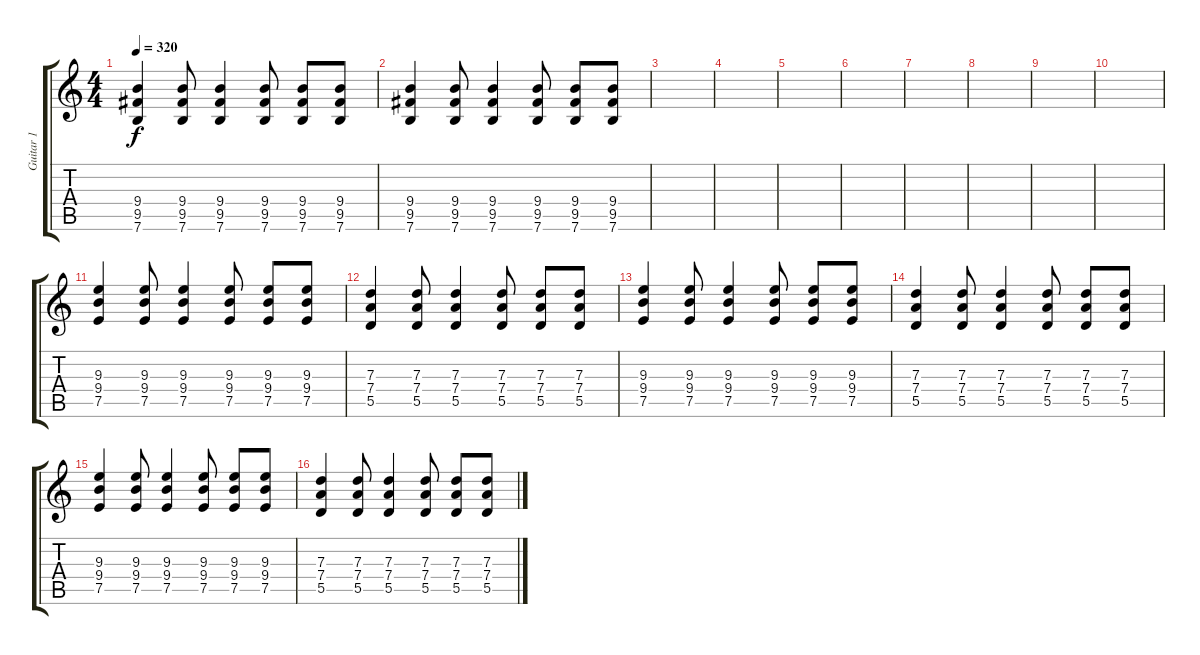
\track ("Guitar 1" "Guitar 1") {instrument distortionguitar}
\staff {score tabs}
\tuning (E4 B3 G3 D3 A2 E2) {hide}
\ts (4 4)
\tempo 320
\clef g2
\ks c
(9.4 9.5 7.6).4{dy f} (9.4 9.5 7.6).8 (9.4 9.5 7.6).4 (9.4 9.5 7.6).8 (9.4 9.5 7.6).8 (9.4 9.5 7.6).8 |
(9.4 9.5 7.6).4 (9.4 9.5 7.6).8 (9.4 9.5 7.6).4 (9.4 9.5 7.6).8 (9.4 9.5 7.6).8 (9.4 9.5 7.6).8 |
|
|
|
|
|
|
|
|
(9.3 9.4 7.5).4 (9.3 9.4 7.5).8 (9.3 9.4 7.5).4 (9.3 9.4 7.5).8 (9.3 9.4 7.5).8 (9.3 9.4 7.5).8 |
(7.3 7.4 5.5).4 (7.3 7.4 5.5).8 (7.3 7.4 5.5).4 (7.3 7.4 5.5).8 (7.3 7.4 5.5).8 (7.3 7.4 5.5).8 |
(9.3 9.4 7.5).4 (9.3 9.4 7.5).8 (9.3 9.4 7.5).4 (9.3 9.4 7.5).8 (9.3 9.4 7.5).8 (9.3 9.4 7.5).8 |
(7.3 7.4 5.5).4 (7.3 7.4 5.5).8 (7.3 7.4 5.5).4 (7.3 7.4 5.5).8 (7.3 7.4 5.5).8 (7.3 7.4 5.5).8 |
(9.3 9.4 7.5).4 (9.3 9.4 7.5).8 (9.3 9.4 7.5).4 (9.3 9.4 7.5).8 (9.3 9.4 7.5).8 (9.3 9.4 7.5).8 |
(7.3 7.4 5.5).4 (7.3 7.4 5.5).8 (7.3 7.4 5.5).4 (7.3 7.4 5.5).8 (7.3 7.4 5.5).8 (7.3 7.4 5.5).8
